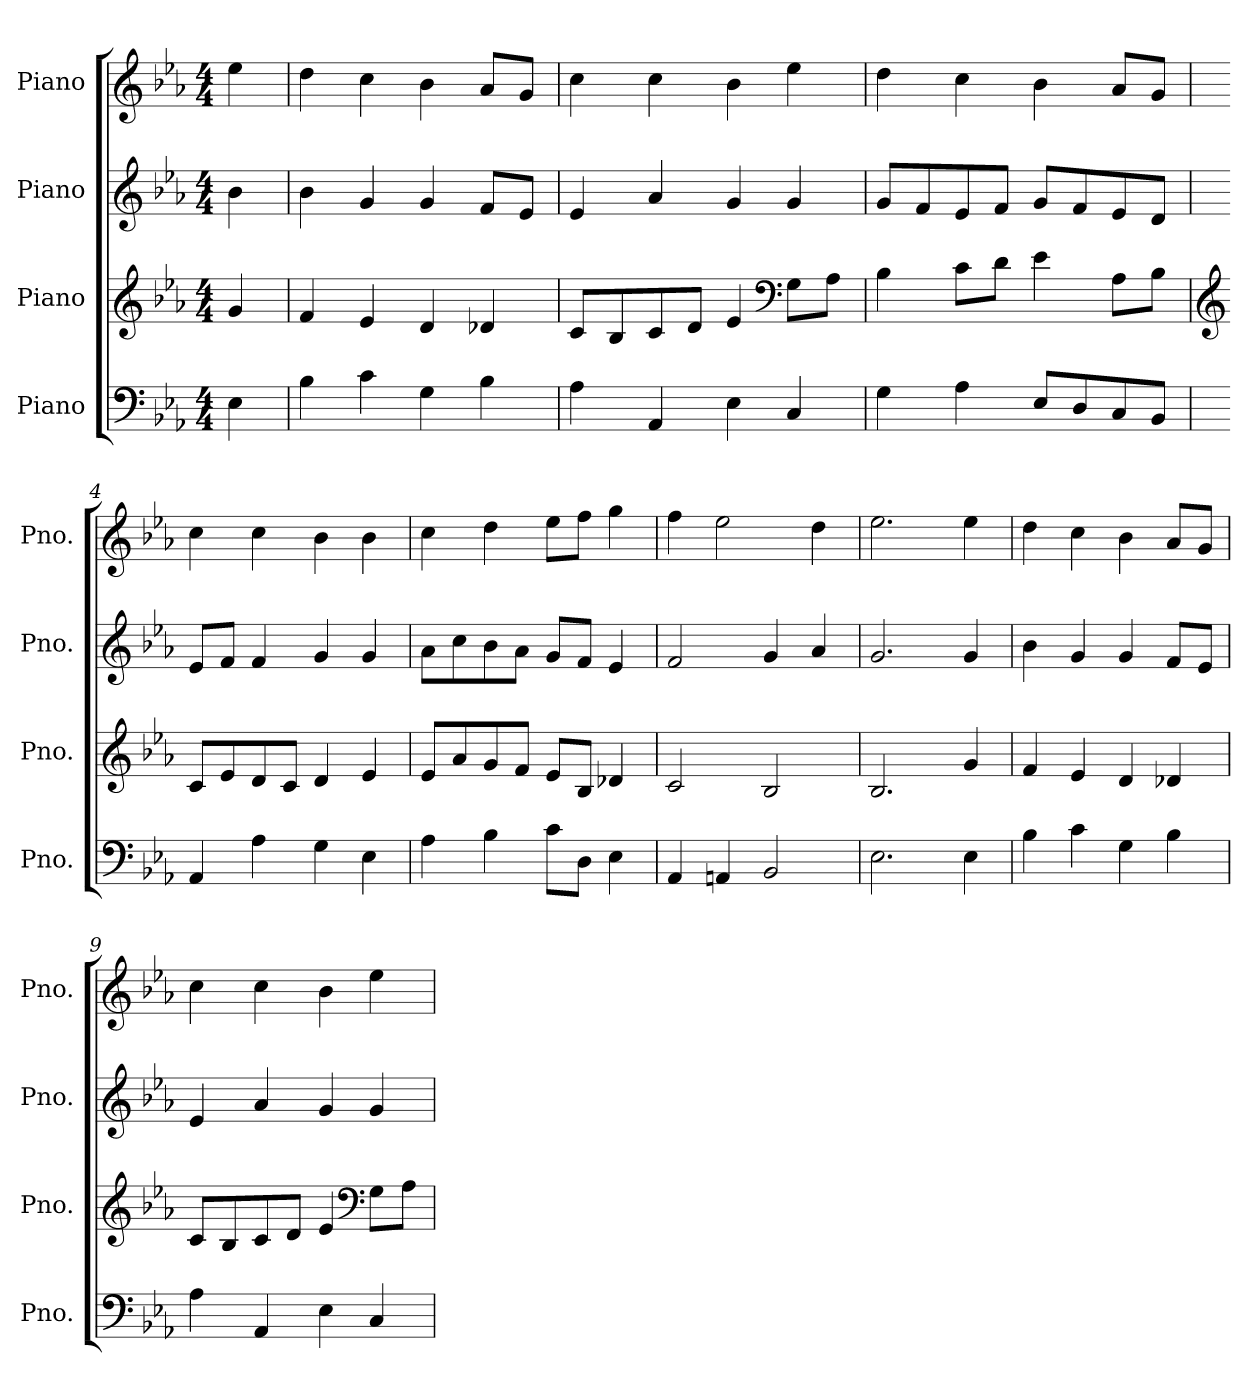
**kern	**kern	**kern	**kern
*part4	*part3	*part2	*part1
*staff4	*staff3	*staff2	*staff1
*I"Piano	*I"Piano	*I"Piano	*I"Piano
*I'Pno.	*I'Pno.	*I'Pno.	*I'Pno.
*clefF4	*clefG2	*clefG2	*clefG2
*k[b-e-a-]	*k[b-e-a-]	*k[b-e-a-]	*k[b-e-a-]
*M4/4	*M4/4	*M4/4	*M4/4
*MM96	*MM96	*MM96	*MM96
=	=	=	=
4E-\	4g/	4b-\	4ee-\
=1	=1	=1	=1
4B-\	4f/	4b-\	4dd\
4c\	4e-/	4g/	4cc\
4G\	4d/	4g/	4b-\
4B-\	4d-X/	8f/L	8a-/L
.	.	8e-/J	8g/J
=2	=2	=2	=2
4A-\	8c/L	4e-/	4cc\
.	8B-/	.	.
4AA-/	8c/	4a-/	4cc\
.	8d/J	.	.
4E-\	4e-/	4g/	4b-\
*	*clefF4	*	*
4C/	8G\L	4g/	4ee-\
.	8A-\J	.	.
=3	=3	=3	=3
4G\	4B-\	8g/L	4dd\
.	.	8f/	.
4A-\	8c\L	8e-/	4cc\
.	8d\J	8f/J	.
8E-/L	4e-\	8g/L	4b-\
8D/	.	8f/	.
8C/	8A-\L	8e-/	8a-/L
8BB-/J	8B-\J	8d/J	8g/J
=4	=4	=4	=4
*	*clefG2	*	*
4AA-/	8c/L	8e-/L	4cc\
.	8e-/	8f/J	.
4A-\	8d/	4f/	4cc\
.	8c/J	.	.
4G\	4d/	4g/	4b-\
4E-\	4e-/	4g/	4b-\
!!LO:LB:g=z
=5	=5	=5	=5
4A-\	8e-/L	8a-\L	4cc\
.	8a-/	8cc\	.
4B-\	8g/	8b-\	4dd\
.	8f/J	8a-\J	.
8c\L	8e-/L	8g/L	8ee-\L
8D\J	8B-/J	8f/J	8ff\J
4E-\	4d-X/	4e-/	4gg\
=6	=6	=6	=6
4AA-/	2c/	2f/	4ff\
4AAn/	.	.	2ee-\
2BB-/	2B-/	4g/	.
.	.	4a-/	4dd\
=7	=7	=7	=7
2.E-\	2.B-/	2.g/	2.ee-\
4E-\	4g/	4g/	4ee-\
=8	=8	=8	=8
4B-\	4f/	4b-\	4dd\
4c\	4e-/	4g/	4cc\
4G\	4d/	4g/	4b-\
4B-\	4d-X/	8f/L	8a-/L
.	.	8e-/J	8g/J
=9	=9	=9	=9
4A-\	8c/L	4e-/	4cc\
.	8B-/	.	.
4AA-/	8c/	4a-/	4cc\
.	8d/J	.	.
4E-\	4e-/	4g/	4b-\
*	*clefF4	*	*
4C/	8G\L	4g/	4ee-\
.	8A-\J	.	.
=	=	=	=
*-	*-	*-	*-
